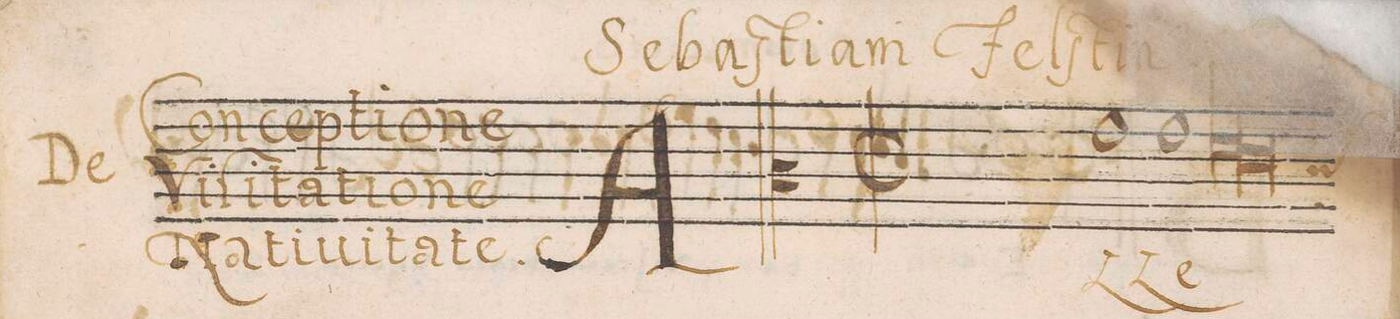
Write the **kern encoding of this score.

**kern	**text
*I"CANTVS	*
*clefC3	*
*k[]	*
*met(C|)	*
*M2/1	*
1g	AL-
1g	-Le-
=2-	=2-
*lig	*
1f	.
*custos:d	*
1e	.
*-	*-
